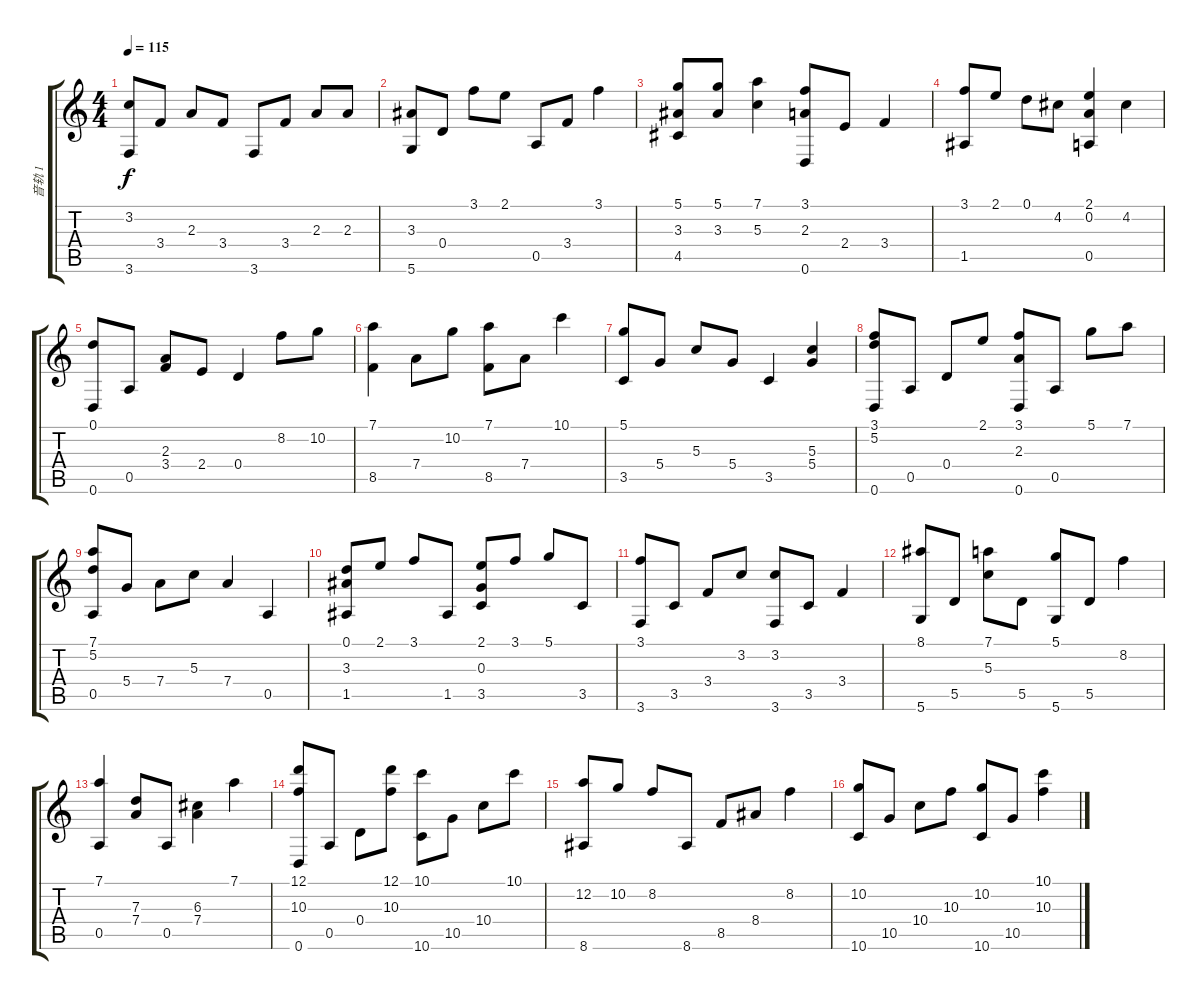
\track ("音轨 1" "音轨 1") {instrument electricguitarjazz}
\staff {score tabs}
\tuning (D4 A3 G3 D3 A2 D2) {hide}
\ts (4 4)
\tempo 115
\clef g2
\ks c
(3.2 3.6).8{dy f} 3.4.8 2.3.8 3.4.8 3.6.8 3.4.8 2.3.8 2.3.8 |
(3.3 5.6).8 0.4.8 3.1.8 2.1.8 0.5.8 3.4.8 3.1.4 |
(5.1 3.3 4.5).8 (5.1 3.3).8 (7.1 5.3).4 (3.1 2.3 0.6).8 2.4.8 3.4.4 |
(3.1 1.5).8 2.1.8 0.1.8 4.2.8 (2.1 0.2 0.5).4 4.2.4 |
(0.1 0.6).8 0.5.8 (2.3 3.4).8 2.4.8 0.4.4 8.2.8 10.2.8 |
(7.1 8.5).4 7.4.8 10.2.8 (7.1 8.5).8 7.4.8 10.1.4 |
(5.1 3.5).8 5.4.8 5.3.8 5.4.8 3.5.4 (5.3 5.4).4 |
(3.1 5.2 0.6).8 0.5.8 0.4.8 2.1.8 (3.1 2.3 0.6).8 0.5.8 5.1.8 7.1.8 |
(7.1 5.2 0.5).8 5.4.8 7.4.8 5.3.8 7.4.4 0.5.4 |
(0.1 3.3 1.5).8 2.1.8 3.1.8 1.5.8 (2.1 0.3 3.5).8 3.1.8 5.1.8 3.5.8 |
(3.1 3.6).8 3.5.8 3.4.8 3.2.8 (3.2 3.6).8 3.5.8 3.4.4 |
(8.1 5.6).8 5.5.8 (7.1 5.3).8 5.5.8 (5.1 5.6).8 5.5.8 8.2.4 |
(7.1 0.5).4 (7.3 7.4).8 0.5.8 (6.3 7.4).4 7.1.4 |
(12.1 10.3 0.6).8 0.5.8 0.4.8 (12.1 10.3).8 (10.1 10.6).8 10.5.8 10.4.8 10.1.8 |
(12.2 8.6).8 10.2.8 8.2.8 8.6.8 8.5.8 8.4.8 8.2.4 |
(10.2 10.6).8 10.5.8 10.4.8 10.3.8 (10.2 10.6).8 10.5.8 (10.1 10.3).4
